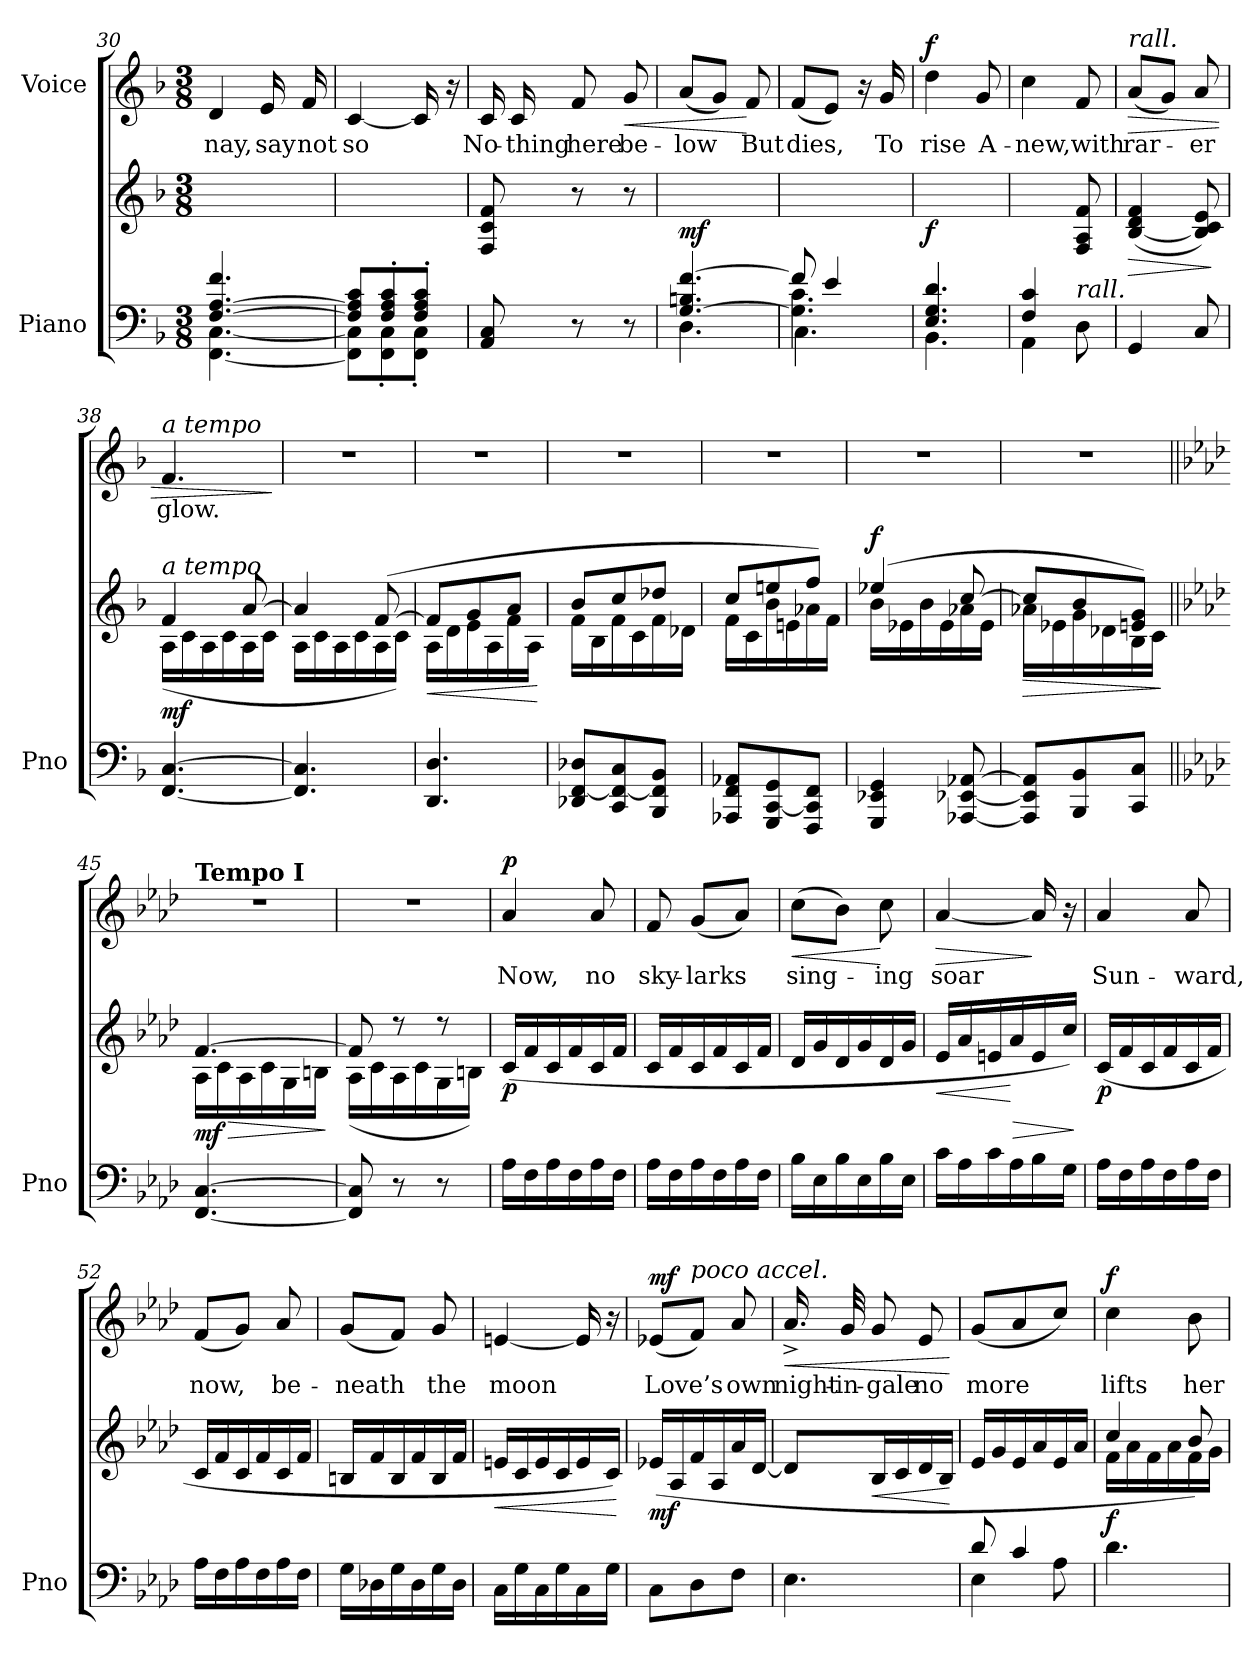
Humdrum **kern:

**kern	**kern	**dynam	**kern	**text	**dynam
*part2	*part2	*part2	*part1	*part1	*part1
*staff3	*staff2	*staff2/3	*staff1	*staff1	*staff1
*I"Piano	*	*	*I"Voice	*	*
*I'Pno	*	*	*	*	*
*clefF4	*clefG2	*	*clefG2	*	*
*k[b-]	*k[b-]	*	*k[b-]	*	*
*M3/8	*M3/8	*	*M3/8	*	*
=30	=30	=30	=30	=30	=30
*^	*	*	*	*	*
!	!	!	!	!	!LO:LY:b	!
[4.F/ [4.A/ 4.f/	[4.FF\ [4.C\	4.ryy	.	4d/	nay,	.
!	!	!	!	!	!LO:LY:b	!
.	.	.	.	16e/	say	.
!	!	!	!	!	!LO:LY:b	!
.	.	.	.	16f/	not	.
!!LO:LB:g=z
=31	=31	=31	=31	=31	=31	=31
!	!	!	!	!	!LO:LY:b	!
8F/] 8A/] 8c/L	8FF\] 8C\]L	4.ryy	.	[4c/	so	.
8F/' 8A/' 8c/'	8FF\' 8C\'	.	.	.	.	.
8F/' 8A/' 8c/'J	8FF\' 8C\'J	.	.	16c/]	.	.
.	.	.	.	16r	.	.
*v	*v	*	*	*	*	*
=32	=32	=32	=32	=32	=32
!	!	!	!	!LO:LY:b	!
8AA/ 8C/	8F/ 8c/ 8f/	.	16c/	No-	.
!	!	!	!	!LO:LY:b	!
.	.	.	16c/	-thing	.
!	!	!	!	!LO:LY:b	!
8r	8r	.	8f/	here	.
!	!	!	!	!LO:LY:b	!LO:HP:b
8r	8r	.	8g/	be-	<
=33	=33	=33	=33	=33	=33
*^	*	*	*	*	*
!	!	!	!LO:DY:b	!	!LO:LY:b	!
[4.G/ 4.Bn/ [4.f/	4.D\	4.ryy	mf	(<8a/L	-low	.
.	.	.	.	8g/J)	.	.
!	!	!	!	!	!LO:LY:b	!
.	.	.	.	8f/	But	[
=34	=34	=34	=34	=34	=34	=34
*	*^	*	*	*	*	*
!	!	!	!	!	!	!LO:LY:b	!
8f/]	4.G\] 4.c\	4.C\	4.ryy	.	(<8f/L	dies,	.
4e/	.	.	.	.	8e/J)	.	.
.	.	.	.	.	16r	.	.
!	!	!	!	!	!	!LO:LY:b	!
.	.	.	.	.	16g/	To	.
*	*v	*v	*	*	*	*	*
=35	=35	=35	=35	=35	=35	=35
!	!	!	!LO:DY:b	!	!LO:LY:b	!LO:DY:a
4.E/ 4.G/ 4.d/	4.BB-\	4.ryy	f	4dd\	rise	f
!	!	!	!	!	!LO:LY:b	!
.	.	.	.	8g/	A-	.
!!LO:LB:g=z
=36	=36	=36	=36	=36	=36	=36
!	!	!	!	!	!LO:LY:b	!
4F/ 4c/	4AA\	4ryy	.	4cc\	-new,	.
!LO:TX:a:i:t=rall.	!	!	!	!	!	!
!	!	!	!	!	!LO:LY:b	!
8ryy	8D\	8F/ 8A/ 8f/	.	8f/	with	.
=37	=37	=37	=37	=37	=37	=37
!	!	!	!	!LO:TX:a:i:t=rall.	!	!
!	!	!	!LO:HP:b	!	!LO:LY:b	!LO:HP:b
*v	*v	*	*	*	*	*
4GG/	(>[4B-/ 4d/ 4f/	>	(<8a/L	rar-	>
.	.	.	8g/J)	.	.
!	!	!	!	!LO:LY:b	!
8C/	8B-/] 8c/ 8e/)	.	8a/	-er	.
.	.	]	.	.	.
=38	=38	=38	=38	=38	=38
*	*^	*	*	*	*
!	!	!	!	!LO:TX:a:i:t=a tempo	!	!
!	!LO:TX:a:i:t=a tempo	!	!	!	!	!
!	!	!	!LO:DY:b	!	!LO:LY:b	!
[4.FF/ [4.C/	4f/	(<16A\LL	mf	4.f/	glow.	.
.	.	16c\	.	.	.	.
.	.	16A\	.	.	.	.
.	.	16c\	.	.	.	.
.	[8a/	16A\	.	.	.	.
.	.	16c\JJ	.	.	.	.
*	*v	*v	*	*	*	*
.	.	.	.	.	]
=39	=39	=39	=39	=39	=39
*	*^	*	*	*	*
4.FF/] 4.C/]	4a/]	16A\LL	.	4.r	.	.
.	.	16c\	.	.	.	.
.	.	16A\	.	.	.	.
.	.	16c\	.	.	.	.
.	(>[8f/	16A\	.	.	.	.
.	.	16c\JJ)	.	.	.	.
=40	=40	=40	=40	=40	=40	=40
!	!	!	!LO:HP:b	!	!	!
4.DD/ 4.D/	8f/L]	16A\LL	<	4.r	.	.
.	.	16d\	.	.	.	.
.	8g/	16e\	.	.	.	.
.	.	16A\	.	.	.	.
.	8a/J	16f\	.	.	.	.
.	.	16A\JJ	.	.	.	.
*	*v	*v	*	*	*	*
.	.	[	.	.	.
!!LO:PB:g=z
=41	=41	=41	=41	=41	=41
*	*^	*	*	*	*
8DD-X/ [8FF/ 8D-X/L	8b-/L	16f\LL	.	4.r	.	.
.	.	16B-\	.	.	.	.
8CC/ 8FF/_ 8C/	8cc/	16f\	.	.	.	.
.	.	16c\	.	.	.	.
8BBB-/ 8FF/] 8BB-/J	8dd-X/J	16f\	.	.	.	.
.	.	16d-X\JJ	.	.	.	.
=42	=42	=42	=42	=42	=42	=42
8AAA-X/ 8FF/ 8AA-X/L	8cc/L	16f\LL	.	4.r	.	.
.	.	16c\	.	.	.	.
8GGG/ [8CC/ 8GG/	8een/	16b-\	.	.	.	.
.	.	16en\	.	.	.	.
8FFF/ 8CC/] 8FF/J	8ff/J)	16a-X\	.	.	.	.
.	.	16f\JJ	.	.	.	.
=43	=43	=43	=43	=43	=43	=43
!	!	!	!LO:DY:a	!	!	!
4GGG/ 4EE-X/ 4GG/	(>4ee-X/	16b-\LL	f	4.r	.	.
.	.	16e-X\	.	.	.	.
.	.	16b-\	.	.	.	.
.	.	16e-\	.	.	.	.
[8AAA-X/ [8EE-X/ [8AA-X/	[8cc/	16a-X\	.	.	.	.
.	.	16e-\JJ	.	.	.	.
=44	=44	=44	=44	=44	=44	=44
!	!	!	!LO:HP:b	!	!	!
8AAA-/] 8EE-/] 8AA-/]L	8cc/L]	16a-X\LL	>	4.r	.	.
.	.	16e-X\	.	.	.	.
8BBB-/ 8BB-/	8b-/	16g\	.	.	.	.
.	.	16d-X\	.	.	.	.
8CC/ 8C/J	8en/ 8g/J)	16B-\	.	.	.	.
.	.	16c\JJ	.	.	.	.
*	*v	*v	*	*	*	*
.	.	]	.	.	.
=45||	=45||	=45||	=45||	=45||	=45||
*k[b-e-a-d-]	*k[b-e-a-d-]	*	*k[b-e-a-d-]	*	*
!	!	!	!LO:TX:a:B:t=Tempo I	!	!
!	!	!LO:HP:b	!	!	!
*	*^	*	*	*	*
!	!	!	!LO:DY:n=1:b	!	!	!
[4.FF/ [4.C/	[4.f/	16A-\LL	> mf	4.r	.	.
.	.	16c\	.	.	.	.
.	.	16A-\	.	.	.	.
.	.	16c\	.	.	.	.
.	.	16G\	.	.	.	.
.	.	16Bn\JJ	.	.	.	.
*	*v	*v	*	*	*	*
.	.	]	.	.	.
!!LO:LB:g=z
=46	=46	=46	=46	=46	=46
*	*^	*	*	*	*
8FF/] 8C/]	8f/]	(>16A-\LL	.	4.r	.	.
.	.	16c\	.	.	.	.
8r	8r	16A-\	.	.	.	.
.	.	16c\	.	.	.	.
8r	8r	16G\	.	.	.	.
.	.	16Bn\JJ)	.	.	.	.
=47	=47	=47	=47	=47	=47	=47
!	!	!	!LO:DY:b	!	!LO:LY:b	!LO:DY:a
*	*v	*v	*	*	*	*
16A-\LL	(<16c/LL	p	4a-/	Now,	p
16F\	16f/	.	.	.	.
16A-\	16c/	.	.	.	.
16F\	16f/	.	.	.	.
!	!	!	!	!LO:LY:b	!
16A-\	16c/	.	8a-/	no	.
16F\JJ	16f/JJ	.	.	.	.
=48	=48	=48	=48	=48	=48
!	!	!	!	!LO:LY:b	!
16A-\LL	16c/LL	.	8f/	sky-	.
16F\	16f/	.	.	.	.
!	!	!	!	!LO:LY:b	!
16A-\	16c/	.	(<8g/L	-larks	.
16F\	16f/	.	.	.	.
16A-\	16c/	.	8a-/J)	.	.
16F\JJ	16f/JJ	.	.	.	.
=49	=49	=49	=49	=49	=49
!	!	!	!	!LO:LY:b	!LO:HP:b
16B-\LL	16d-/LL	.	(>8cc\L	sing-	<
16E-\	16g/	.	.	.	.
16B-\	16d-/	.	8b-\J)	.	.
16E-\	16g/	.	.	.	.
!	!	!	!	!LO:LY:b	!
16B-\	16d-/	.	8cc\	-ing	[
16E-\JJ	16g/JJ	.	.	.	.
=50	=50	=50	=50	=50	=50
!	!	!LO:HP:b	!	!LO:LY:b	!LO:HP:b
16c\LL	16e-/LL	<	[4a-/	soar	>
16A-\	16a-/	.	.	.	.
16c\	16en/	.	.	.	.
!	!	!LO:HP:n=1:b	!	!	!
16A-\	16a-/	[ >	.	.	.
16B-\	16e/	.	16a-/]	.	]
16G\JJ	16cc/JJ)	.	16r	.	.
.	.	]	.	.	.
!!LO:LB:g=z
=51	=51	=51	=51	=51	=51
!	!	!LO:DY:b	!	!LO:LY:b	!
16A-\LL	(<16c/LL	p	4a-/	Sun-	.
16F\	16f/	.	.	.	.
16A-\	16c/	.	.	.	.
16F\	16f/	.	.	.	.
!	!	!	!	!LO:LY:b	!
16A-\	16c/	.	8a-/	-ward,	.
16F\JJ	16f/JJ	.	.	.	.
=52	=52	=52	=52	=52	=52
!	!	!	!	!LO:LY:b	!
16A-\LL	16c/LL	.	(<8f/L	now,	.
16F\	16f/	.	.	.	.
16A-\	16c/	.	8g/J)	.	.
16F\	16f/	.	.	.	.
!	!	!	!	!LO:LY:b	!
16A-\	16c/	.	8a-/	be-	.
16F\JJ	16f/JJ	.	.	.	.
=53	=53	=53	=53	=53	=53
!	!	!	!	!LO:LY:b	!
16G\LL	16Bn/LL	.	(<8g/L	-neath	.
16D-X\	16f/	.	.	.	.
16G\	16B/	.	8f/J)	.	.
16D-\	16f/	.	.	.	.
!	!	!	!	!LO:LY:b	!
16G\	16B/	.	8g/	the	.
16D-\JJ	16f/JJ	.	.	.	.
=54	=54	=54	=54	=54	=54
!	!	!LO:HP:b	!	!LO:LY:b	!
16C\LL	16en/LL	<	[4en/	moon	.
16G\	16c/	.	.	.	.
16C\	16e/	.	.	.	.
16G\	16c/	.	.	.	.
16C\	16e/	.	16e/]	.	.
16G\JJ	16c/JJ)	.	16r	.	.
.	.	[	.	.	.
=55	=55	=55	=55	=55	=55
!	!	!LO:DY:b	!	!LO:LY:b	!LO:DY:a
8C\L	(>16e-X/LL	mf	(<8e-X/L	Love’s	mf
.	16A-/	.	.	.	.
!	!	!	!LO:TX:a:i:t=poco accel.	!	!
8D-\	16f/	.	8f/J)	.	.
.	16A-/	.	.	.	.
!	!	!	!	!LO:LY:b	!
8F\J	16a-/	.	8a-/	own	.
.	[16d-/JJ	.	.	.	.
!!LO:LB:g=z
=56	=56	=56	=56	=56	=56
!	!	!	!	!LO:LY:b	!LO:HP:b
4.E-\	8d-/L]	.	16.a-^/	night-	<
!	!	!	!	!LO:LY:b	!
.	.	.	32g/	-in-	.
!	!	!LO:HP:b	!	!LO:LY:b	!
.	16B-/L	<	8g/	-gale	.
.	16c/	.	.	.	.
!	!	!	!	!LO:LY:b	!
.	16d-/	.	8e-/	no	.
.	16B-/JJ	.	.	.	.
.	.	[	.	.	[
=57	=57	=57	=57	=57	=57
*^	*	*	*	*	*
!	!	!	!	!	!LO:LY:b	!
8d-/	4E-\	16e-/LL	.	(<8g/L	more	.
.	.	16g/	.	.	.	.
4c/	.	16e-/	.	8a-/	.	.
.	.	16a-/	.	.	.	.
.	8A-\	16e-/	.	8cc/J)	.	.
.	.	16a-/JJ	.	.	.	.
*v	*v	*	*	*	*	*
=58	=58	=58	=58	=58	=58
*	*^	*	*	*	*
!	!	!	!LO:DY:b	!	!LO:LY:b	!LO:DY:a
4.d-\	4cc/	16f\LL	f	4cc\	lifts	f
.	.	16a-\	.	.	.	.
.	.	16f\	.	.	.	.
.	.	16a-\	.	.	.	.
!	!	!	!	!	!LO:LY:b	!
.	8b-/)	16f\	.	8b-\	her	.
.	.	16g\JJ	.	.	.	.
*	*v	*v	*	*	*	*
=	=	=	=	=	=
*-	*-	*-	*-	*-	*-
